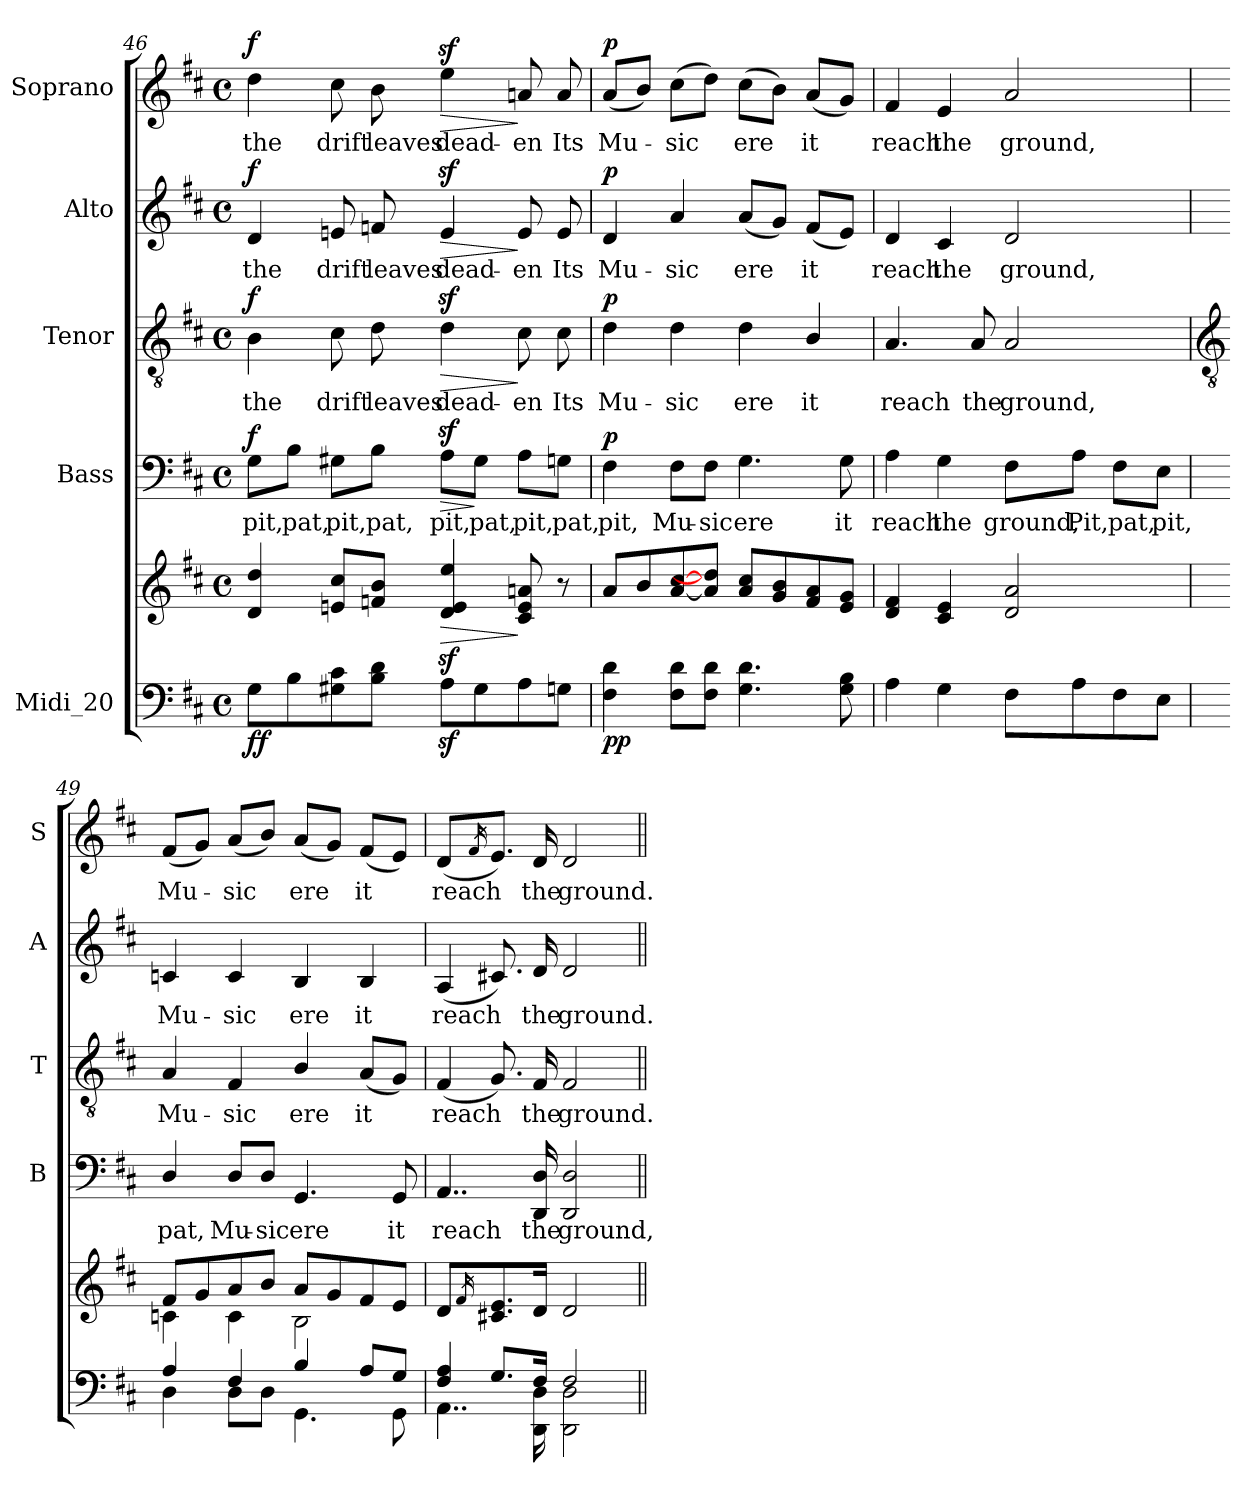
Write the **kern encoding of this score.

**kern	**kern	**dynam	**kern	**text	**dynam	**kern	**text	**dynam	**kern	**text	**dynam	**kern	**text	**dynam
*part5	*part5	*part5	*part4	*part4	*part4	*part3	*part3	*part3	*part2	*part2	*part2	*part1	*part1	*part1
*staff6	*staff5	*staff5/6	*staff4	*staff4	*staff4	*staff3	*staff3	*staff3	*staff2	*staff2	*staff2	*staff1	*staff1	*staff1
*I"Midi_20	*	*	*I"Bass	*	*	*I"Tenor	*	*	*I"Alto	*	*	*I"Soprano	*	*
*	*	*	*I'B	*	*	*I'T	*	*	*I'A	*	*	*I'S	*	*
!!LO:LB:g=z
*clefF4	*clefG2	*	*clefF4	*	*	*clefGv2	*	*	*clefG2	*	*	*clefG2	*	*
*k[f#c#]	*k[f#c#]	*	*k[f#c#]	*	*	*k[f#c#]	*	*	*k[f#c#]	*	*	*k[f#c#]	*	*
*D:	*D:	*	*D:	*	*	*D:	*	*	*D:	*	*	*D:	*	*
*M4/4	*M4/4	*	*M4/4	*	*	*M4/4	*	*	*M4/4	*	*	*M4/4	*	*
*met(c)	*met(c)	*	*met(c)	*	*	*met(c)	*	*	*met(c)	*	*	*met(c)	*	*
=46	=46	=46	=46	=46	=46	=46	=46	=46	=46	=46	=46	=46	=46	=46
!	!	!LO:DY:b=2	!	!LO:LY:b	!	!	!LO:LY:b	!	!	!LO:LY:b	!	!	!LO:LY:b	!
!	!	!LO:DY:n=1:b	!	!	!LO:DY:b	!	!	!LO:DY:b	!	!	!LO:DY:b	!	!	!LO:DY:b
8GL	4d 4dd	f f	8G\L	pit,	f	4B	the	f	4d	the	f	4dd	the	f
!	!	!	!	!LO:LY:b	!	!	!	!	!	!	!	!	!	!
8B	.	.	8B\J	pat,	.	.	.	.	.	.	.	.	.	.
!	!	!	!	!LO:LY:b	!	!	!LO:LY:b	!	!	!LO:LY:b	!	!	!LO:LY:b	!
8G#X 8c#	8en 8cc#L	.	8G#X\L	pit,	.	8c#	drift	.	8en	drift	.	8cc#	drift	.
!	!	!	!	!LO:LY:b	!	!	!LO:LY:b	!	!	!LO:LY:b	!	!	!LO:LY:b	!
8B 8dJ	8fn 8bJ	.	8B\J	pat,	.	8d	leaves	.	8fn	leaves	.	8b	leaves	.
!	!	!LO:HP:b	!	!LO:LY:b	!LO:HP:b	!	!LO:LY:b	!LO:HP:b	!	!LO:LY:b	!LO:HP:b	!	!LO:LY:b	!LO:HP:b
8Az<L	4dz< 4ez< 4eez<	>	8Az<\L	pit,	>	4dz<	dead-	>	4ez<	dead-	>	4eez<	dead-	>
!	!	!	!	!LO:LY:b	!	!	!	!	!	!	!	!	!	!
8G#	.	.	8G#\J	pat,	]	.	.	.	.	.	.	.	.	.
!	!	!	!	!LO:LY:b	!	!	!LO:LY:b	!	!	!LO:LY:b	!	!	!LO:LY:b	!
8A	8c# 8e 8an	]	8A\L	pit,	.	8c#	-en	]	8e	-en	]	8an	-en	]
!	!	!	!	!LO:LY:b	!	!	!LO:LY:b	!	!	!LO:LY:b	!	!	!LO:LY:b	!
8GnJ	8r	.	8Gn\J	pat,	.	8c#	Its	.	8e	Its	.	8a	Its	.
=47	=47	=47	=47	=47	=47	=47	=47	=47	=47	=47	=47	=47	=47	=47
!	!	!LO:DY:b=2	!	!LO:LY:b	!	!	!LO:LY:b	!	!	!LO:LY:b	!	!	!LO:LY:b	!
!	!	!LO:DY:n=1:b	!	!	!LO:DY:b	!	!	!LO:DY:b	!	!	!LO:DY:b	!	!	!LO:DY:b
4F# 4d	8a/L	p p	4F#	pit,	p	4d	Mu-	p	4d	Mu-	p	(<8aL	Mu-	p
.	8b/	.	.	.	.	.	.	.	.	.	.	8bJ)	.	.
!	!	!	!	!LO:LY:b	!	!	!LO:LY:b	!	!	!LO:LY:b	!	!	!LO:LY:b	!
8F# 8dL	[8a/ [8cc#/	.	8F#\L	Mu-	.	4d	-sic	.	4a	-sic	.	(>8cc#L	sic	.
!	!	!	!	!LO:LY:b	!	!	!	!	!	!	!	!	!	!
8F# 8dJ	8a/] 8dd/]J	.	8F#\J	-sic	.	.	.	.	.	.	.	8ddJ)	.	.
!	!	!	!	!LO:LY:b	!	!	!LO:LY:b	!	!	!LO:LY:b	!	!	!LO:LY:b	!
4.G 4.d	8a 8cc#L	.	4.G	ere	.	4d	ere	.	(<8aL	ere	.	(>8cc#L	ere	.
.	8g 8b	.	.	.	.	.	.	.	8gJ)	.	.	8bJ)	.	.
!	!	!	!	!	!	!	!LO:LY:b	!	!	!LO:LY:b	!	!	!LO:LY:b	!
.	8f# 8a	.	.	.	.	4B/	it	.	(<8f#L	it	.	(<8aL	it	.
!	!	!	!	!LO:LY:b	!	!	!	!	!	!	!	!	!	!
8G 8B	8e 8gJ	.	8G	it	.	.	.	.	8eJ)	.	.	8gJ)	.	.
=48	=48	=48	=48	=48	=48	=48	=48	=48	=48	=48	=48	=48	=48	=48
!	!	!	!	!LO:LY:b	!	!	!LO:LY:b	!	!	!LO:LY:b	!	!	!LO:LY:b	!
4A	4d 4f#	.	4A	reach	.	4.A	reach	.	4d	reach	.	4f#	reach	.
!	!	!	!	!LO:LY:b	!	!	!	!	!	!LO:LY:b	!	!	!LO:LY:b	!
4G	4c# 4e	.	4G	the	.	.	.	.	4c#	the	.	4e	the	.
!	!	!	!	!	!	!	!LO:LY:b	!	!	!	!	!	!	!
.	.	.	.	.	.	8A	the	.	.	.	.	.	.	.
!	!	!	!	!LO:LY:b	!	!	!LO:LY:b	!	!	!LO:LY:b	!	!	!LO:LY:b	!
8F#L	2d 2a	.	8F#\L	ground,	.	2A	ground,	.	2d	ground,	.	2a	ground,	.
!	!	!	!	!LO:LY:b	!	!	!	!	!	!	!	!	!	!
8A	.	.	8A\J	Pit,	.	.	.	.	.	.	.	.	.	.
!	!	!	!	!LO:LY:b	!	!	!	!	!	!	!	!	!	!
8F#	.	.	8F#\L	pat,	.	.	.	.	.	.	.	.	.	.
!	!	!	!	!LO:LY:b	!	!	!	!	!	!	!	!	!	!
8EJ	.	.	8E\J	pit,	.	.	.	.	.	.	.	.	.	.
!!LO:LB:g=z
=49	=49	=49	=49	=49	=49	=49	=49	=49	=49	=49	=49	=49	=49	=49
*	*	*	*	*	*	*clefGv2	*	*	*	*	*	*	*	*
*^	*^	*	*	*	*	*	*	*	*	*	*	*	*	*
!	!	!	!	!	!	!LO:LY:b	!	!	!LO:LY:b	!	!	!LO:LY:b	!	!	!LO:LY:b	!
4A/	4D\	8f#L	4cn\	.	4D/	pat,	.	4A	Mu-	.	4cn	Mu-	.	(<8f#L	Mu-	.
.	.	8g	.	.	.	.	.	.	.	.	.	.	.	8gJ)	.	.
!	!	!	!	!	!	!LO:LY:b	!	!	!LO:LY:b	!	!	!LO:LY:b	!	!	!LO:LY:b	!
4F#/	8D\L	8a	4c\	.	8D/L	Mu-	.	4F#	-sic	.	4c	-sic	.	(<8aL	sic	.
!	!	!	!	!	!	!LO:LY:b	!	!	!	!	!	!	!	!	!	!
.	8D\J	8bJ	.	.	8D/J	-sic	.	.	.	.	.	.	.	8bJ)	.	.
!	!	!	!	!	!	!LO:LY:b	!	!	!LO:LY:b	!	!	!LO:LY:b	!	!	!LO:LY:b	!
4B/	4.GG\	8aL	2B\	.	4.GG	ere	.	4B/	ere	.	4B	ere	.	(<8aL	ere	.
.	.	8g	.	.	.	.	.	.	.	.	.	.	.	8gJ)	.	.
!	!	!	!	!	!	!	!	!	!LO:LY:b	!	!	!LO:LY:b	!	!	!LO:LY:b	!
8A/L	.	8f#	.	.	.	.	.	(<8AL	it	.	4B	it	.	(<8f#L	it	.
!	!	!	!	!	!	!LO:LY:b	!	!	!	!	!	!	!	!	!	!
8G/J	8GG\	8eJ	.	.	8GG	it	.	8GJ)	.	.	.	.	.	8eJ)	.	.
=50	=50	=50	=50	=50	=50	=50	=50	=50	=50	=50	=50	=50	=50	=50	=50	=50
!	!	!	!	!	!	!LO:LY:b	!	!	!LO:LY:b	!	!	!LO:LY:b	!	!	!LO:LY:b	!
4F#/ 4A/	4..AA\	4d	1ryy	.	4..AA	reach	.	(<4F#	reach	.	(<4A	reach	.	(<4d	reach	.
.	.	16qf#LL	.	.	.	.	.	.	.	.	.	.	.	16qf#LL	.	.
8.G/L	.	8.c#X 8.e	.	.	.	.	.	8.G)	.	.	8.c#X)	.	.	8.eJ)	.	.
!	!	!	!	!	!	!LO:LY:b	!	!	!LO:LY:b	!	!	!LO:LY:b	!	!	!LO:LY:b	!
16F#/J	16DD\ 16D\	16dJ	.	.	16DD 16D	the	.	16F#	the	.	16d	the	.	16d	the	.
!	!	!	!	!	!	!LO:LY:b	!	!	!LO:LY:b	!	!	!LO:LY:b	!	!	!LO:LY:b	!
2F#	2DD\ 2D\	2d	.	.	2DD 2D	ground,	.	2F#	ground.	.	2d	ground.	.	2d	ground.	.
*v	*v	*	*	*	*	*	*	*	*	*	*	*	*	*	*	*
*	*v	*v	*	*	*	*	*	*	*	*	*	*	*	*	*
=||	=||	=||	=||	=||	=||	=||	=||	=||	=||	=||	=||	=||	=||	=||
*-	*-	*-	*-	*-	*-	*-	*-	*-	*-	*-	*-	*-	*-	*-
